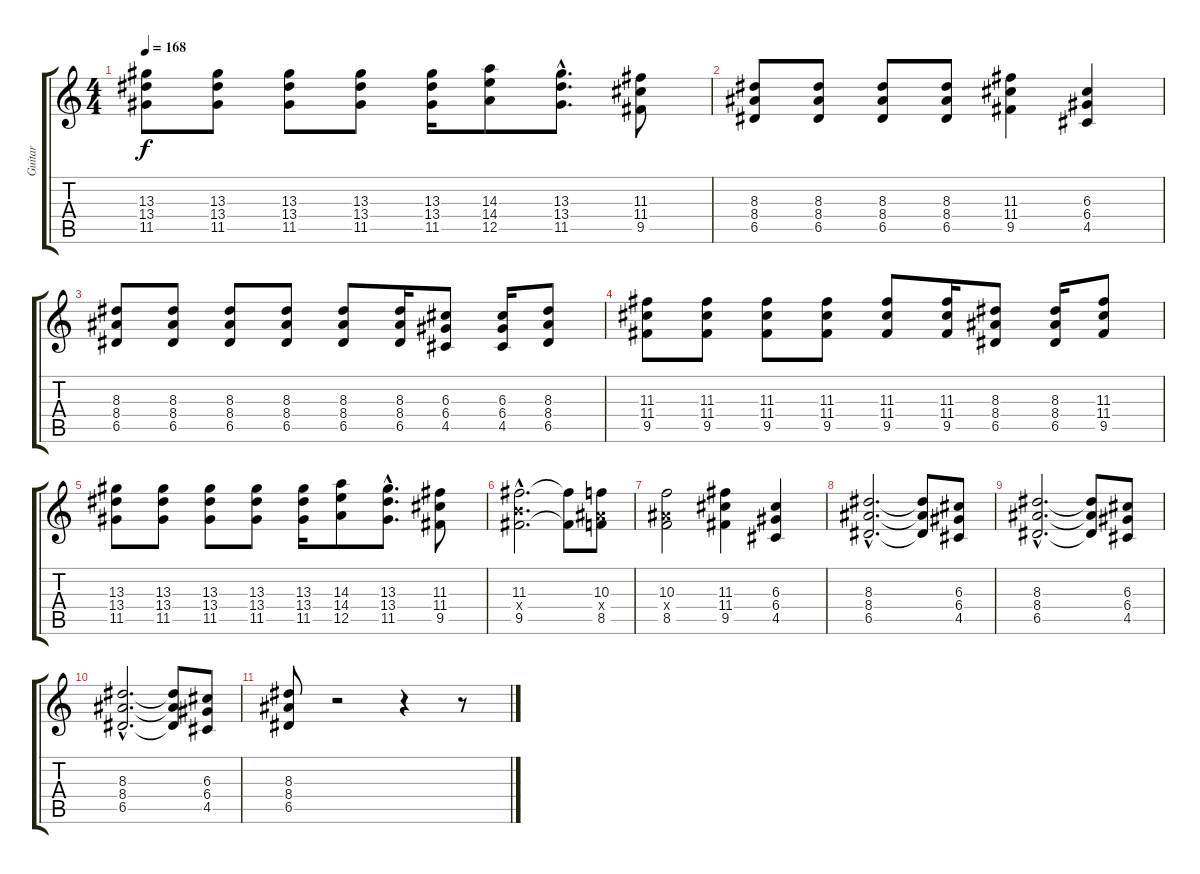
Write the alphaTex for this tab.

\track ("Guitar" "Guitar") {instrument distortionguitar}
\staff {score tabs}
\tuning (E4 B3 G3 D3 A2 E2) {hide}
\ts (4 4)
\tempo 168
\clef g2
\ks c
(13.3 13.4 11.5).8{dy f} (13.3 13.4 11.5).8 (13.3 13.4 11.5).8 (13.3 13.4 11.5).8 (13.3 13.4 11.5).16 (14.3 14.4 12.5).8 (13.3{hac} 13.4{hac} 11.5{hac}).8{d} (11.3 11.4 9.5).8 |
(8.3 8.4 6.5).8 (8.3 8.4 6.5).8 (8.3 8.4 6.5).8 (8.3 8.4 6.5).8 (11.3 11.4 9.5).4 (6.3 6.4 4.5).4 |
(8.3 8.4 6.5).8 (8.3 8.4 6.5).8 (8.3 8.4 6.5).8 (8.3 8.4 6.5).8 (8.3 8.4 6.5).8 (8.3 8.4 6.5).16 (6.3 6.4 4.5).8 (6.3 6.4 4.5).16 (8.3 8.4 6.5).8 |
(11.3 11.4 9.5).8 (11.3 11.4 9.5).8 (11.3 11.4 9.5).8 (11.3 11.4 9.5).8 (11.3 11.4 9.5).8 (11.3 11.4 9.5).16 (8.3 8.4 6.5).8 (8.3 8.4 6.5).16 (11.3 11.4 9.5).8 |
(13.3 13.4 11.5).8 (13.3 13.4 11.5).8 (13.3 13.4 11.5).8 (13.3 13.4 11.5).8 (13.3 13.4 11.5).16 (14.3 14.4 12.5).8 (13.3{hac} 13.4{hac} 11.5{hac}).8{d} (11.3 11.4 9.5).8 |
(11.3{hac} 9.4{hac x} 9.5{hac}).2{d} (11.3{t} 9.5{t}).8 (10.3 8.4{x} 8.5).8 |
(10.3 8.4{x} 8.5).2 (11.3 11.4 9.5).4 (6.3 6.4 4.5).4 |
(8.3{hac} 8.4{hac} 6.5{hac}).2{d} (8.3{t} 8.4{t} 6.5{t}).8 (6.3 6.4 4.5).8 |
(8.3{hac} 8.4{hac} 6.5{hac}).2{d} (8.3{t} 8.4{t} 6.5{t}).8 (6.3 6.4 4.5).8 |
(8.3{hac} 8.4{hac} 6.5{hac}).2{d} (8.3{t} 8.4{t} 6.5{t}).8 (6.3 6.4 4.5).8 |
(8.3 8.4 6.5).8 r.2 r.4 r.8
